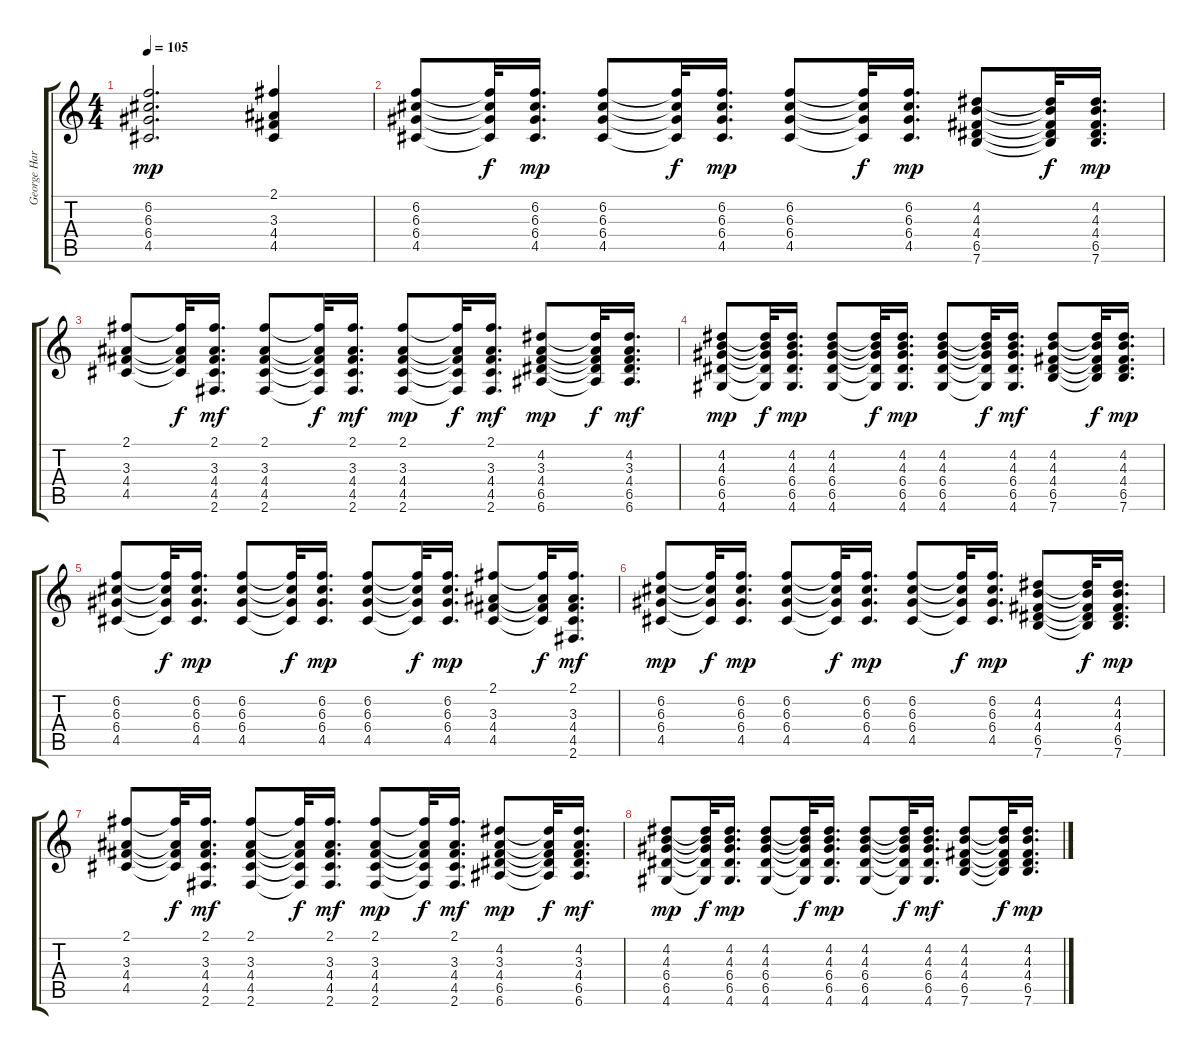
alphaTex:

\track ("George Harrison" "George Har") {instrument acousticguitarsteel}
\staff {score tabs}
\tuning (E4 B3 G3 D3 A2 E2) {hide}
\ts (4 4)
\tempo 105
\clef g2
\ks c
(6.2 6.3 6.4 4.5).2{d dy mp} (2.1 3.3 4.4 4.5).4 |
(6.2 6.3 6.4 4.5).8 (6.2{t} 6.3{t} 6.4{t} 4.5{t}).32{dy f} (6.2 6.3 6.4 4.5).16{d dy mp} (6.2 6.3 6.4 4.5).8 (6.2{t} 6.3{t} 6.4{t} 4.5{t}).32{dy f} (6.2 6.3 6.4 4.5).16{d dy mp} (6.2 6.3 6.4 4.5).8 (6.2{t} 6.3{t} 6.4{t} 4.5{t}).32{dy f} (6.2 6.3 6.4 4.5).16{d dy mp} (4.2 4.3 4.4 6.5 7.6).8 (4.2{t} 4.3{t} 4.4{t} 6.5{t} 7.6{t}).32{dy f} (4.2 4.3 4.4 6.5 7.6).16{d dy mp} |
(2.1 3.3 4.4 4.5).8 (2.1{t} 3.3{t} 4.4{t} 4.5{t}).32{dy f} (2.1 3.3 4.4 4.5 2.6).16{d dy mf} (2.1 3.3 4.4 4.5 2.6).8 (2.1{t} 3.3{t} 4.4{t} 4.5{t} 2.6{t}).32{dy f} (2.1 3.3 4.4 4.5 2.6).16{d dy mf} (2.1 3.3 4.4 4.5 2.6).8{dy mp} (2.1{t} 3.3{t} 4.4{t} 4.5{t} 2.6{t}).32{dy f} (2.1 3.3 4.4 4.5 2.6).16{d dy mf} (4.2 3.3 4.4 6.5 6.6).8{dy mp} (4.2{t} 3.3{t} 4.4{t} 6.5{t} 6.6{t}).32{dy f} (4.2 3.3 4.4 6.5 6.6).16{d dy mf} |
(4.2 4.3 6.4 6.5 4.6).8{dy mp} (4.2{t} 4.3{t} 6.4{t} 6.5{t} 4.6{t}).32{dy f} (4.2 4.3 6.4 6.5 4.6).16{d dy mp} (4.2 4.3 6.4 6.5 4.6).8 (4.2{t} 4.3{t} 6.4{t} 6.5{t} 4.6{t}).32{dy f} (4.2 4.3 6.4 6.5 4.6).16{d dy mp} (4.2 4.3 6.4 6.5 4.6).8 (4.2{t} 4.3{t} 6.4{t} 6.5{t} 4.6{t}).32{dy f} (4.2 4.3 6.4 6.5 4.6).16{d dy mf} (4.2 4.3 4.4 6.5 7.6).8 (4.2{t} 4.3{t} 4.4{t} 6.5{t} 7.6{t}).32{dy f} (4.2 4.3 4.4 6.5 7.6).16{d dy mp} |
(6.2 6.3 6.4 4.5).8 (6.2{t} 6.3{t} 6.4{t} 4.5{t}).32{dy f} (6.2 6.3 6.4 4.5).16{d dy mp} (6.2 6.3 6.4 4.5).8 (6.2{t} 6.3{t} 6.4{t} 4.5{t}).32{dy f} (6.2 6.3 6.4 4.5).16{d dy mp} (6.2 6.3 6.4 4.5).8 (6.2{t} 6.3{t} 6.4{t} 4.5{t}).32{dy f} (6.2 6.3 6.4 4.5).16{d dy mp} (2.1 3.3 4.4 4.5).8 (2.1{t} 3.3{t} 4.4{t} 4.5{t}).32{dy f} (2.1 3.3 4.4 4.5 2.6).16{d dy mf} |
(6.2 6.3 6.4 4.5).8{dy mp} (6.2{t} 6.3{t} 6.4{t} 4.5{t}).32{dy f} (6.2 6.3 6.4 4.5).16{d dy mp} (6.2 6.3 6.4 4.5).8 (6.2{t} 6.3{t} 6.4{t} 4.5{t}).32{dy f} (6.2 6.3 6.4 4.5).16{d dy mp} (6.2 6.3 6.4 4.5).8 (6.2{t} 6.3{t} 6.4{t} 4.5{t}).32{dy f} (6.2 6.3 6.4 4.5).16{d dy mp} (4.2 4.3 4.4 6.5 7.6).8 (4.2{t} 4.3{t} 4.4{t} 6.5{t} 7.6{t}).32{dy f} (4.2 4.3 4.4 6.5 7.6).16{d dy mp} |
(2.1 3.3 4.4 4.5).8 (2.1{t} 3.3{t} 4.4{t} 4.5{t}).32{dy f} (2.1 3.3 4.4 4.5 2.6).16{d dy mf} (2.1 3.3 4.4 4.5 2.6).8 (2.1{t} 3.3{t} 4.4{t} 4.5{t} 2.6{t}).32{dy f} (2.1 3.3 4.4 4.5 2.6).16{d dy mf} (2.1 3.3 4.4 4.5 2.6).8{dy mp} (2.1{t} 3.3{t} 4.4{t} 4.5{t} 2.6{t}).32{dy f} (2.1 3.3 4.4 4.5 2.6).16{d dy mf} (4.2 3.3 4.4 6.5 6.6).8{dy mp} (4.2{t} 3.3{t} 4.4{t} 6.5{t} 6.6{t}).32{dy f} (4.2 3.3 4.4 6.5 6.6).16{d dy mf} |
(4.2 4.3 6.4 6.5 4.6).8{dy mp} (4.2{t} 4.3{t} 6.4{t} 6.5{t} 4.6{t}).32{dy f} (4.2 4.3 6.4 6.5 4.6).16{d dy mp} (4.2 4.3 6.4 6.5 4.6).8 (4.2{t} 4.3{t} 6.4{t} 6.5{t} 4.6{t}).32{dy f} (4.2 4.3 6.4 6.5 4.6).16{d dy mp} (4.2 4.3 6.4 6.5 4.6).8 (4.2{t} 4.3{t} 6.4{t} 6.5{t} 4.6{t}).32{dy f} (4.2 4.3 6.4 6.5 4.6).16{d dy mf} (4.2 4.3 4.4 6.5 7.6).8 (4.2{t} 4.3{t} 4.4{t} 6.5{t} 7.6{t}).32{dy f} (4.2 4.3 4.4 6.5 7.6).16{d dy mp}
